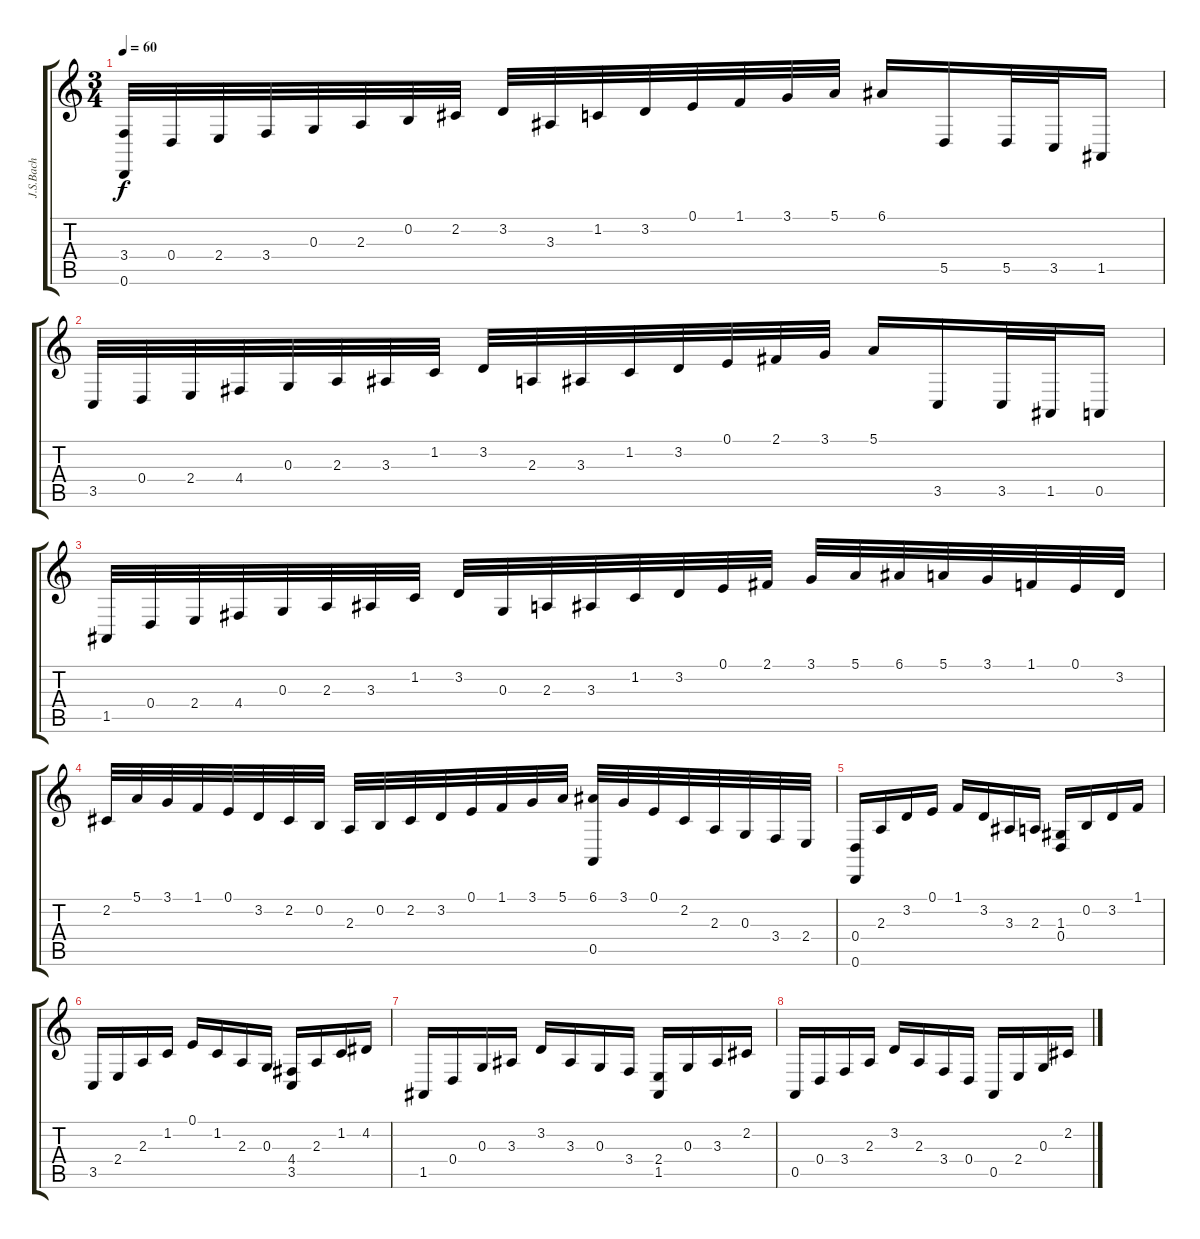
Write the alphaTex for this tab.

\track ("J.S.Bach" "J.S.Bach") {instrument acousticgrandpiano}
\staff {score tabs}
\tuning (E4 B3 G3 D3 A2 D2) {hide}
\ts (3 4)
\tempo 60
\clef g2
\ks c
(3.4 0.6).32{dy f} 0.4.32 2.4.32 3.4.32 0.3.32 2.3.32 0.2.32 2.2.32 3.2.32 3.3.32 1.2.32 3.2.32 0.1.32 1.1.32 3.1.32 5.1.32 6.1.16 5.5.16 5.5.32 3.5.32 1.5.16 |
3.5.32 0.4.32 2.4.32 4.4.32 0.3.32 2.3.32 3.3.32 1.2.32 3.2.32 2.3.32 3.3.32 1.2.32 3.2.32 0.1.32 2.1.32 3.1.32 5.1.16 3.5.16 3.5.32 1.5.32 0.5.16 |
1.5.32 0.4.32 2.4.32 4.4.32 0.3.32 2.3.32 3.3.32 1.2.32 3.2.32 0.3.32 2.3.32 3.3.32 1.2.32 3.2.32 0.1.32 2.1.32 3.1.32 5.1.32 6.1.32 5.1.32 3.1.32 1.1.32 0.1.32 3.2.32 |
2.2.32 5.1.32 3.1.32 1.1.32 0.1.32 3.2.32 2.2.32 0.2.32 2.3.32 0.2.32 2.2.32 3.2.32 0.1.32 1.1.32 3.1.32 5.1.32 (6.1 0.5).32 3.1.32 0.1.32 2.2.32 2.3.32 0.3.32 3.4.32 2.4.32 |
(0.4 0.6).16 2.3.16 3.2.16 0.1.16 1.1.16 3.2.16 3.3.16 2.3.16 (1.3 0.4).16 0.2.16 3.2.16 1.1.16 |
3.5.16 2.4.16 2.3.16 1.2.16 0.1.16 1.2.16 2.3.16 0.3.16 (4.4 3.5).16 2.3.16 1.2.16 4.2.16 |
1.5.16 0.4.16 0.3.16 3.3.16 3.2.16 3.3.16 0.3.16 3.4.16 (2.4 1.5).16 0.3.16 3.3.16 2.2.16 |
0.5.16 0.4.16 3.4.16 2.3.16 3.2.16 2.3.16 3.4.16 0.4.16 0.5.16 2.4.16 0.3.16 2.2.16
